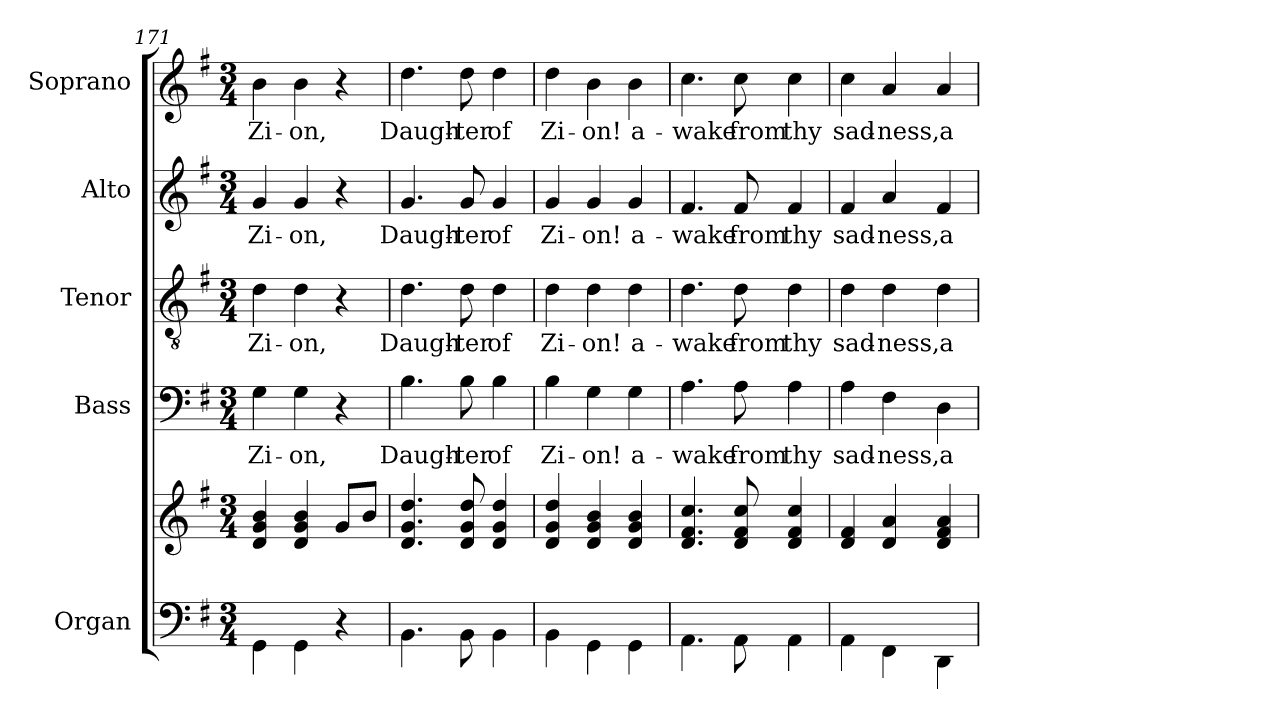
**kern	**kern	**kern	**text	**kern	**text	**kern	**text	**kern	**text
*part5	*part5	*part4	*part4	*part3	*part3	*part2	*part2	*part1	*part1
*staff6	*staff5	*staff4	*staff4	*staff3	*staff3	*staff2	*staff2	*staff1	*staff1
*I"Organ	*	*I"Bass	*	*I"Tenor	*	*I"Alto	*	*I"Soprano	*
*I'Org.	*	*I'B.	*	*I'T.	*	*I'A.	*	*I'S.	*
*clefF4	*clefG2	*clefF4	*	*clefGv2	*	*clefG2	*	*clefG2	*
*	*	*	*	*ITrd7c12	*	*	*	*	*
*k[f#]	*k[f#]	*k[f#]	*	*k[f#]	*	*k[f#]	*	*k[f#]	*
*G:	*G:	*G:	*	*G:	*	*G:	*	*G:	*
*M3/4	*M3/4	*M3/4	*	*M3/4	*	*M3/4	*	*M3/4	*
=171	=171	=171	=171	=171	=171	=171	=171	=171	=171
!	!	!	!LO:LY:b:color=#000000	!	!	!	!	!	!
!	!	!	!	!	!LO:LY:b:color=#000000	!	!	!	!
!	!	!	!	!	!	!	!LO:LY:b:color=#000000	!	!
!	!	!	!	!	!	!	!	!	!LO:LY:b:color=#000000
4GGi\	4di/ 4gi 4bi	4Gi\	Zi-	4Di\	Zi-	4gi/	Zi-	4bi\	Zi-
!	!	!	!LO:LY:b:color=#000000	!	!	!	!	!	!
!	!	!	!	!	!LO:LY:b:color=#000000	!	!	!	!
!	!	!	!	!	!	!	!LO:LY:b:color=#000000	!	!
!	!	!	!	!	!	!	!	!	!LO:LY:b:color=#000000
4GGi\	4di/ 4gi 4bi	4Gi\	-on,	4Di\	-on,	4gi/	-on,	4bi\	-on,
4r	8gi/L	4r	.	4r	.	4r	.	4r	.
.	8bi/J	.	.	.	.	.	.	.	.
=172	=172	=172	=172	=172	=172	=172	=172	=172	=172
!	!	!	!LO:LY:b:color=#000000	!	!	!	!	!	!
!	!	!	!	!	!LO:LY:b:color=#000000	!	!	!	!
!	!	!	!	!	!	!	!LO:LY:b:color=#000000	!	!
!	!	!	!	!	!	!	!	!	!LO:LY:b:color=#000000
4.BBi\	4.di/ 4.gi 4.ddi	4.Bi\	Daugh-	4.Di\	Daugh-	4.gi/	Daugh-	4.ddi\	Daugh-
!	!	!	!LO:LY:b:color=#000000	!	!	!	!	!	!
!	!	!	!	!	!LO:LY:b:color=#000000	!	!	!	!
!	!	!	!	!	!	!	!LO:LY:b:color=#000000	!	!
!	!	!	!	!	!	!	!	!	!LO:LY:b:color=#000000
8BBi\	8di/ 8gi 8ddi	8Bi\	-ter	8Di\	-ter	8gi/	-ter	8ddi\	-ter
!	!	!	!LO:LY:b:color=#000000	!	!	!	!	!	!
!	!	!	!	!	!LO:LY:b:color=#000000	!	!	!	!
!	!	!	!	!	!	!	!LO:LY:b:color=#000000	!	!
!	!	!	!	!	!	!	!	!	!LO:LY:b:color=#000000
4BBi\	4di/ 4gi 4ddi	4Bi\	of	4Di\	of	4gi/	of	4ddi\	of
=173	=173	=173	=173	=173	=173	=173	=173	=173	=173
!	!	!	!LO:LY:b:color=#000000	!	!	!	!	!	!
!	!	!	!	!	!LO:LY:b:color=#000000	!	!	!	!
!	!	!	!	!	!	!	!LO:LY:b:color=#000000	!	!
!	!	!	!	!	!	!	!	!	!LO:LY:b:color=#000000
4BBi\	4di/ 4gi 4ddi	4Bi\	Zi-	4Di\	Zi-	4gi/	Zi-	4ddi\	Zi-
!	!	!	!LO:LY:b:color=#000000	!	!	!	!	!	!
!	!	!	!	!	!LO:LY:b:color=#000000	!	!	!	!
!	!	!	!	!	!	!	!LO:LY:b:color=#000000	!	!
!	!	!	!	!	!	!	!	!	!LO:LY:b:color=#000000
4GGi\	4di/ 4gi 4bi	4Gi\	-on!	4Di\	-on!	4gi/	-on!	4bi\	-on!
!	!	!	!LO:LY:b:color=#000000	!	!	!	!	!	!
!	!	!	!	!	!LO:LY:b:color=#000000	!	!	!	!
!	!	!	!	!	!	!	!LO:LY:b:color=#000000	!	!
!	!	!	!	!	!	!	!	!	!LO:LY:b:color=#000000
4GGi\	4di/ 4gi 4bi	4Gi\	a-	4Di\	a-	4gi/	a-	4bi\	a-
=174	=174	=174	=174	=174	=174	=174	=174	=174	=174
!	!	!	!LO:LY:b:color=#000000	!	!	!	!	!	!
!	!	!	!	!	!LO:LY:b:color=#000000	!	!	!	!
!	!	!	!	!	!	!	!LO:LY:b:color=#000000	!	!
!	!	!	!	!	!	!	!	!	!LO:LY:b:color=#000000
4.AAi\	4.di/ 4.f#i 4.cci	4.Ai\	-wake	4.Di\	-wake	4.f#i/	-wake	4.cci\	-wake
!	!	!	!LO:LY:b:color=#000000	!	!	!	!	!	!
!	!	!	!	!	!LO:LY:b:color=#000000	!	!	!	!
!	!	!	!	!	!	!	!LO:LY:b:color=#000000	!	!
!	!	!	!	!	!	!	!	!	!LO:LY:b:color=#000000
8AAi\	8di/ 8f#i 8cci	8Ai\	from	8Di\	from	8f#i/	from	8cci\	from
!	!	!	!LO:LY:b:color=#000000	!	!	!	!	!	!
!	!	!	!	!	!LO:LY:b:color=#000000	!	!	!	!
!	!	!	!	!	!	!	!LO:LY:b:color=#000000	!	!
!	!	!	!	!	!	!	!	!	!LO:LY:b:color=#000000
4AAi\	4di/ 4f#i 4cci	4Ai\	thy	4Di\	thy	4f#i/	thy	4cci\	thy
!!LO:PB:g=z
=175	=175	=175	=175	=175	=175	=175	=175	=175	=175
!	!	!	!LO:LY:b:color=#000000	!	!	!	!	!	!
!	!	!	!	!	!LO:LY:b:color=#000000	!	!	!	!
!	!	!	!	!	!	!	!LO:LY:b:color=#000000	!	!
!	!	!	!	!	!	!	!	!	!LO:LY:b:color=#000000
4AAi\	4di/ 4f#i	4Ai\	sad-	4Di\	sad-	4f#i/	sad-	4cci\	sad-
!	!	!	!LO:LY:b:color=#000000	!	!	!	!	!	!
!	!	!	!	!	!LO:LY:b:color=#000000	!	!	!	!
!	!	!	!	!	!	!	!LO:LY:b:color=#000000	!	!
!	!	!	!	!	!	!	!	!	!LO:LY:b:color=#000000
4FF#i\	4di/ 4ai	4F#i\	-ness,	4Di\	-ness,	4ai/	-ness,	4ai/	-ness,
!	!	!	!LO:LY:b:color=#000000	!	!	!	!	!	!
!	!	!	!	!	!LO:LY:b:color=#000000	!	!	!	!
!	!	!	!	!	!	!	!LO:LY:b:color=#000000	!	!
!	!	!	!	!	!	!	!	!	!LO:LY:b:color=#000000
4DDi\	4di/ 4f#i 4ai	4Di\	a-	4Di\	a-	4f#i/	a-	4ai/	a-
=	=	=	=	=	=	=	=	=	=
*-	*-	*-	*-	*-	*-	*-	*-	*-	*-
